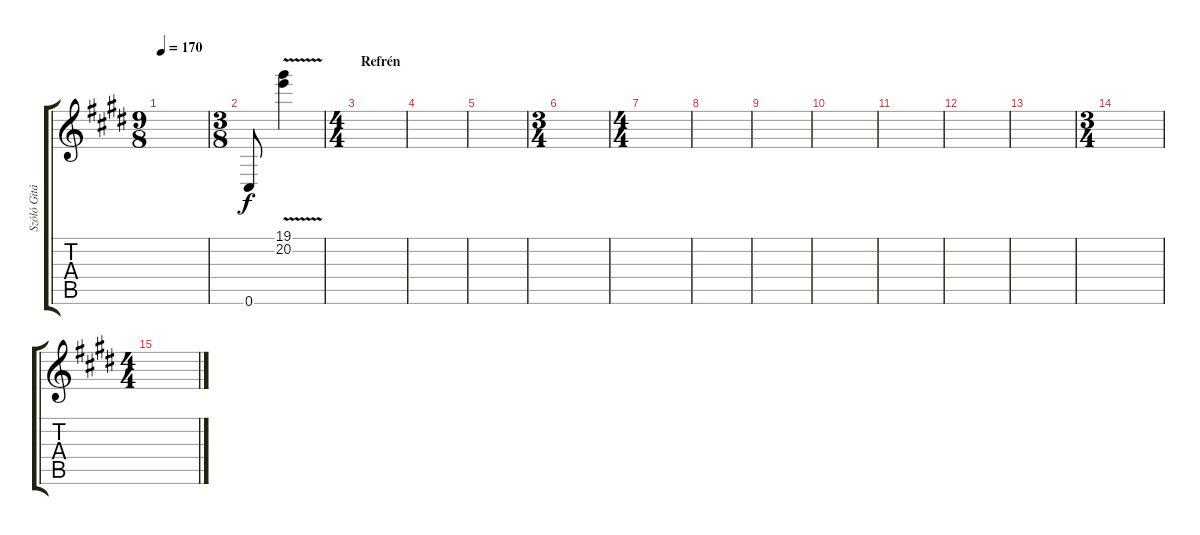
\track ("Szóló Gitár" "Szóló Gitá") {instrument overdrivenguitar}
\staff {score tabs}
\tuning (Db4 Ab3 E3 B2 Gb2 Db2) {hide}
\ts (9 8)
\tempo 170
\clef g2
\ks c#minor
|
\ts (3 8)
0.6.8 (19.1{v} 20.2).4 |
\ts (4 4)
\section ("" "Refrén")
|
|
|
\ts (3 4)
|
\ts (4 4)
|
|
|
|
|
|
|
\ts (3 4)
|
\ts (4 4)
